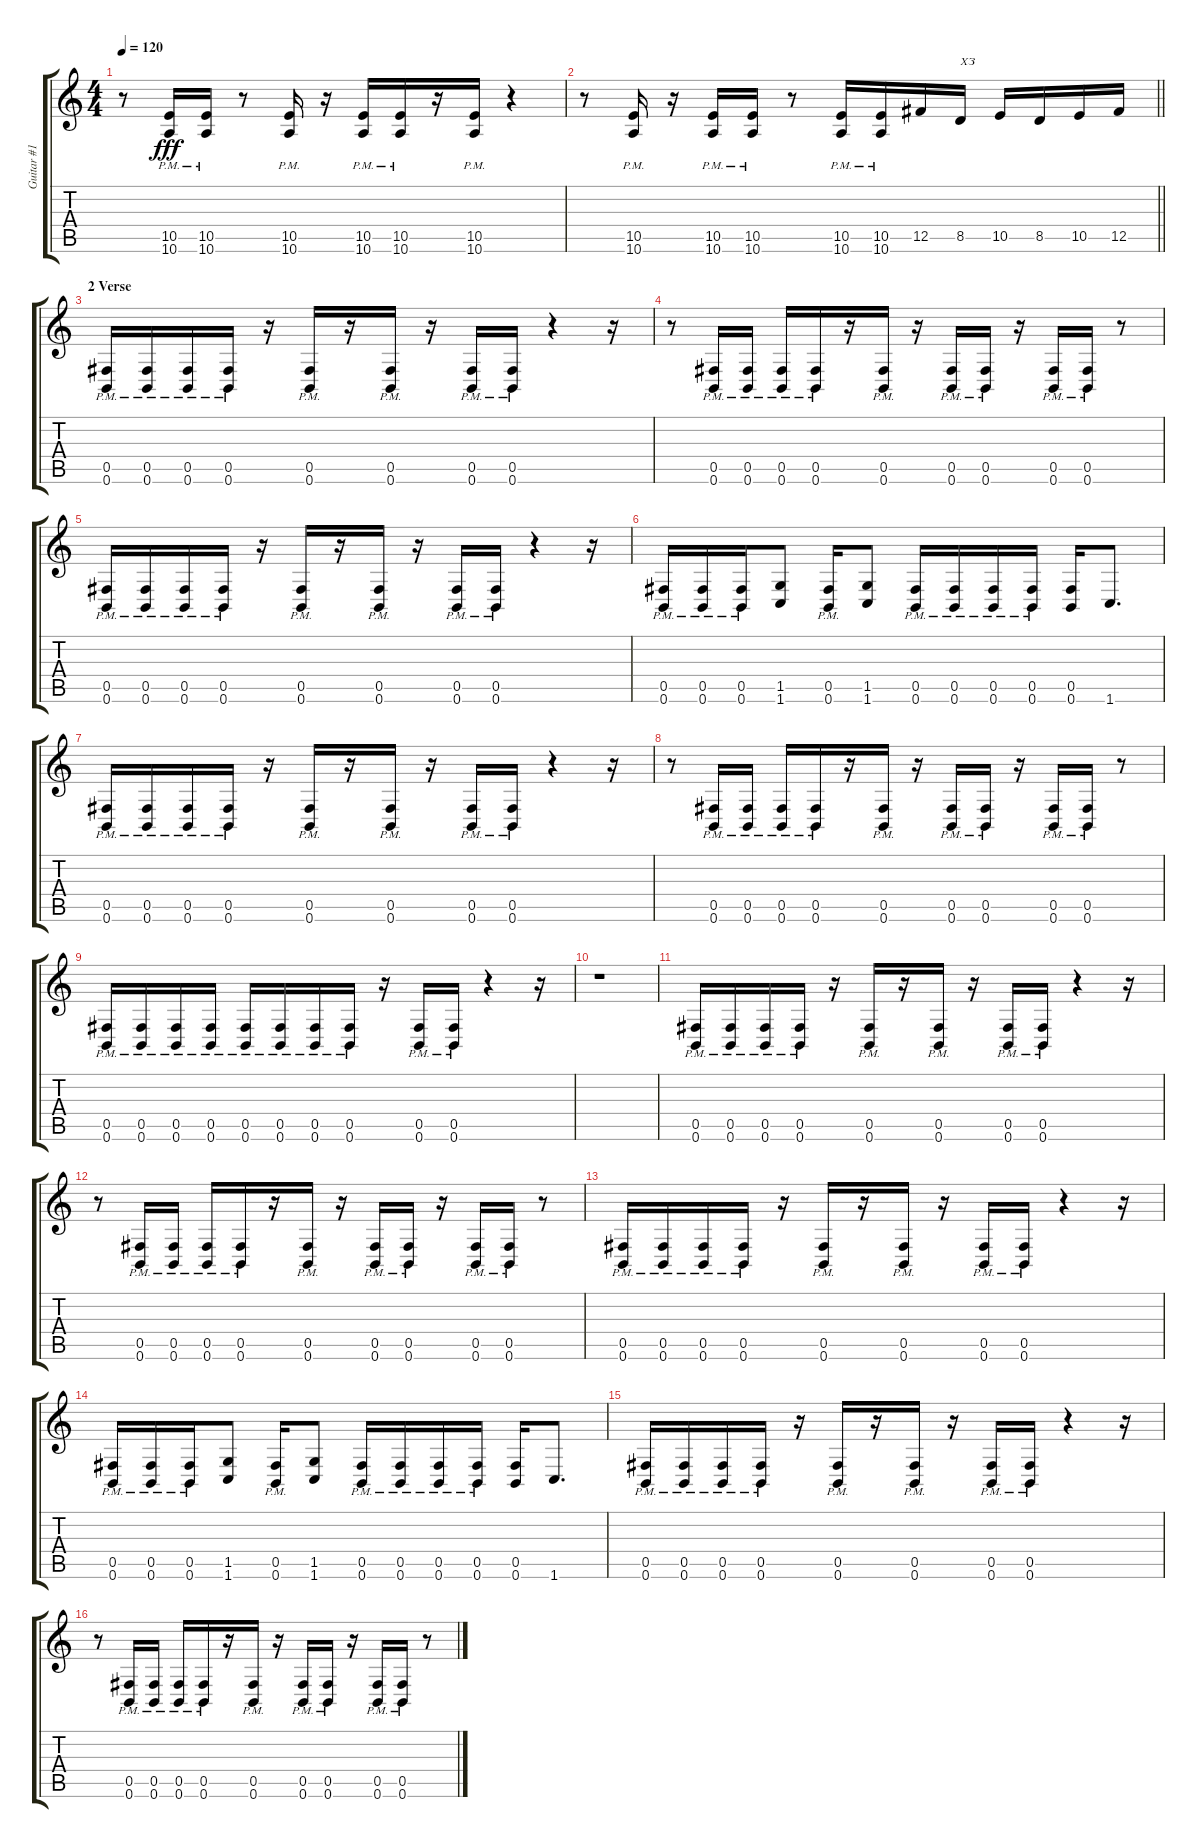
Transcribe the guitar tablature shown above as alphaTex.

\track ("Guitar #1" "Guitar #1") {instrument distortionguitar}
\staff {score tabs}
\tuning (Db4 Ab3 E3 B2 Gb2 B1) {hide}
\ts (4 4)
\tempo 120
\clef g2
\ks c
r.8{dy fff} (10.5{pm} 10.6{pm}).16 (10.5{pm} 10.6{pm}).16 r.8 (10.5{pm} 10.6{pm}).16 r.16 (10.5{pm} 10.6{pm}).16 (10.5{pm} 10.6{pm}).16 r.16 (10.5{pm} 10.6{pm}).16 r.4 |
\barLineRight lightlight
r.8 (10.5{pm} 10.6{pm}).16 r.16 (10.5{pm} 10.6{pm}).16 (10.5{pm} 10.6{pm}).16 r.8 (10.5{pm} 10.6{pm}).16 (10.5{pm} 10.6{pm}).16 12.5.16 8.5.16{txt "ХЗ"} 10.5.16 8.5.16 10.5.16 12.5.16 |
\section ("" "2 Verse")
(0.5{pm} 0.6{pm}).16 (0.5{pm} 0.6{pm}).16 (0.5{pm} 0.6{pm}).16 (0.5{pm} 0.6{pm}).16 r.16 (0.5{pm} 0.6{pm}).16 r.16 (0.5{pm} 0.6{pm}).16 r.16 (0.5{pm} 0.6{pm}).16 (0.5{pm} 0.6{pm}).16 r.4 r.16 |
r.8 (0.5{pm} 0.6{pm}).16 (0.5{pm} 0.6{pm}).16 (0.5{pm} 0.6{pm}).16 (0.5{pm} 0.6{pm}).16 r.16 (0.5{pm} 0.6{pm}).16 r.16 (0.5{pm} 0.6{pm}).16 (0.5{pm} 0.6{pm}).16 r.16 (0.5{pm} 0.6{pm}).16 (0.5{pm} 0.6{pm}).16 r.8 |
(0.5{pm} 0.6{pm}).16 (0.5{pm} 0.6{pm}).16 (0.5{pm} 0.6{pm}).16 (0.5{pm} 0.6{pm}).16 r.16 (0.5{pm} 0.6{pm}).16 r.16 (0.5{pm} 0.6{pm}).16 r.16 (0.5{pm} 0.6{pm}).16 (0.5{pm} 0.6{pm}).16 r.4 r.16 |
(0.5{pm} 0.6{pm}).16 (0.5{pm} 0.6{pm}).16 (0.5{pm} 0.6{pm}).16 (1.5 1.6).8 (0.5{pm} 0.6{pm}).16 (1.5 1.6).8 (0.5{pm} 0.6{pm}).16 (0.5{pm} 0.6{pm}).16 (0.5{pm} 0.6{pm}).16 (0.5{pm} 0.6{pm}).16 (0.5 0.6).16 1.6.8{d} |
(0.5{pm} 0.6{pm}).16 (0.5{pm} 0.6{pm}).16 (0.5{pm} 0.6{pm}).16 (0.5{pm} 0.6{pm}).16 r.16 (0.5{pm} 0.6{pm}).16 r.16 (0.5{pm} 0.6{pm}).16 r.16 (0.5{pm} 0.6{pm}).16 (0.5{pm} 0.6{pm}).16 r.4 r.16 |
r.8 (0.5{pm} 0.6{pm}).16 (0.5{pm} 0.6{pm}).16 (0.5{pm} 0.6{pm}).16 (0.5{pm} 0.6{pm}).16 r.16 (0.5{pm} 0.6{pm}).16 r.16 (0.5{pm} 0.6{pm}).16 (0.5{pm} 0.6{pm}).16 r.16 (0.5{pm} 0.6{pm}).16 (0.5{pm} 0.6{pm}).16 r.8 |
(0.5{pm} 0.6{pm}).16 (0.5{pm} 0.6{pm}).16 (0.5{pm} 0.6{pm}).16 (0.5{pm} 0.6{pm}).16 (0.5{pm} 0.6{pm}).16 (0.5{pm} 0.6{pm}).16 (0.5{pm} 0.6{pm}).16 (0.5{pm} 0.6{pm}).16 r.16 (0.5{pm} 0.6{pm}).16 (0.5{pm} 0.6{pm}).16 r.4 r.16 |
r.1 |
(0.5{pm} 0.6{pm}).16 (0.5{pm} 0.6{pm}).16 (0.5{pm} 0.6{pm}).16 (0.5{pm} 0.6{pm}).16 r.16 (0.5{pm} 0.6{pm}).16 r.16 (0.5{pm} 0.6{pm}).16 r.16 (0.5{pm} 0.6{pm}).16 (0.5{pm} 0.6{pm}).16 r.4 r.16 |
r.8 (0.5{pm} 0.6{pm}).16 (0.5{pm} 0.6{pm}).16 (0.5{pm} 0.6{pm}).16 (0.5{pm} 0.6{pm}).16 r.16 (0.5{pm} 0.6{pm}).16 r.16 (0.5{pm} 0.6{pm}).16 (0.5{pm} 0.6{pm}).16 r.16 (0.5{pm} 0.6{pm}).16 (0.5{pm} 0.6{pm}).16 r.8 |
(0.5{pm} 0.6{pm}).16 (0.5{pm} 0.6{pm}).16 (0.5{pm} 0.6{pm}).16 (0.5{pm} 0.6{pm}).16 r.16 (0.5{pm} 0.6{pm}).16 r.16 (0.5{pm} 0.6{pm}).16 r.16 (0.5{pm} 0.6{pm}).16 (0.5{pm} 0.6{pm}).16 r.4 r.16 |
(0.5{pm} 0.6{pm}).16 (0.5{pm} 0.6{pm}).16 (0.5{pm} 0.6{pm}).16 (1.5 1.6).8 (0.5{pm} 0.6{pm}).16 (1.5 1.6).8 (0.5{pm} 0.6{pm}).16 (0.5{pm} 0.6{pm}).16 (0.5{pm} 0.6{pm}).16 (0.5{pm} 0.6{pm}).16 (0.5 0.6).16 1.6.8{d} |
(0.5{pm} 0.6{pm}).16 (0.5{pm} 0.6{pm}).16 (0.5{pm} 0.6{pm}).16 (0.5{pm} 0.6{pm}).16 r.16 (0.5{pm} 0.6{pm}).16 r.16 (0.5{pm} 0.6{pm}).16 r.16 (0.5{pm} 0.6{pm}).16 (0.5{pm} 0.6{pm}).16 r.4 r.16 |
r.8 (0.5{pm} 0.6{pm}).16 (0.5{pm} 0.6{pm}).16 (0.5{pm} 0.6{pm}).16 (0.5{pm} 0.6{pm}).16 r.16 (0.5{pm} 0.6{pm}).16 r.16 (0.5{pm} 0.6{pm}).16 (0.5{pm} 0.6{pm}).16 r.16 (0.5{pm} 0.6{pm}).16 (0.5{pm} 0.6{pm}).16 r.8
